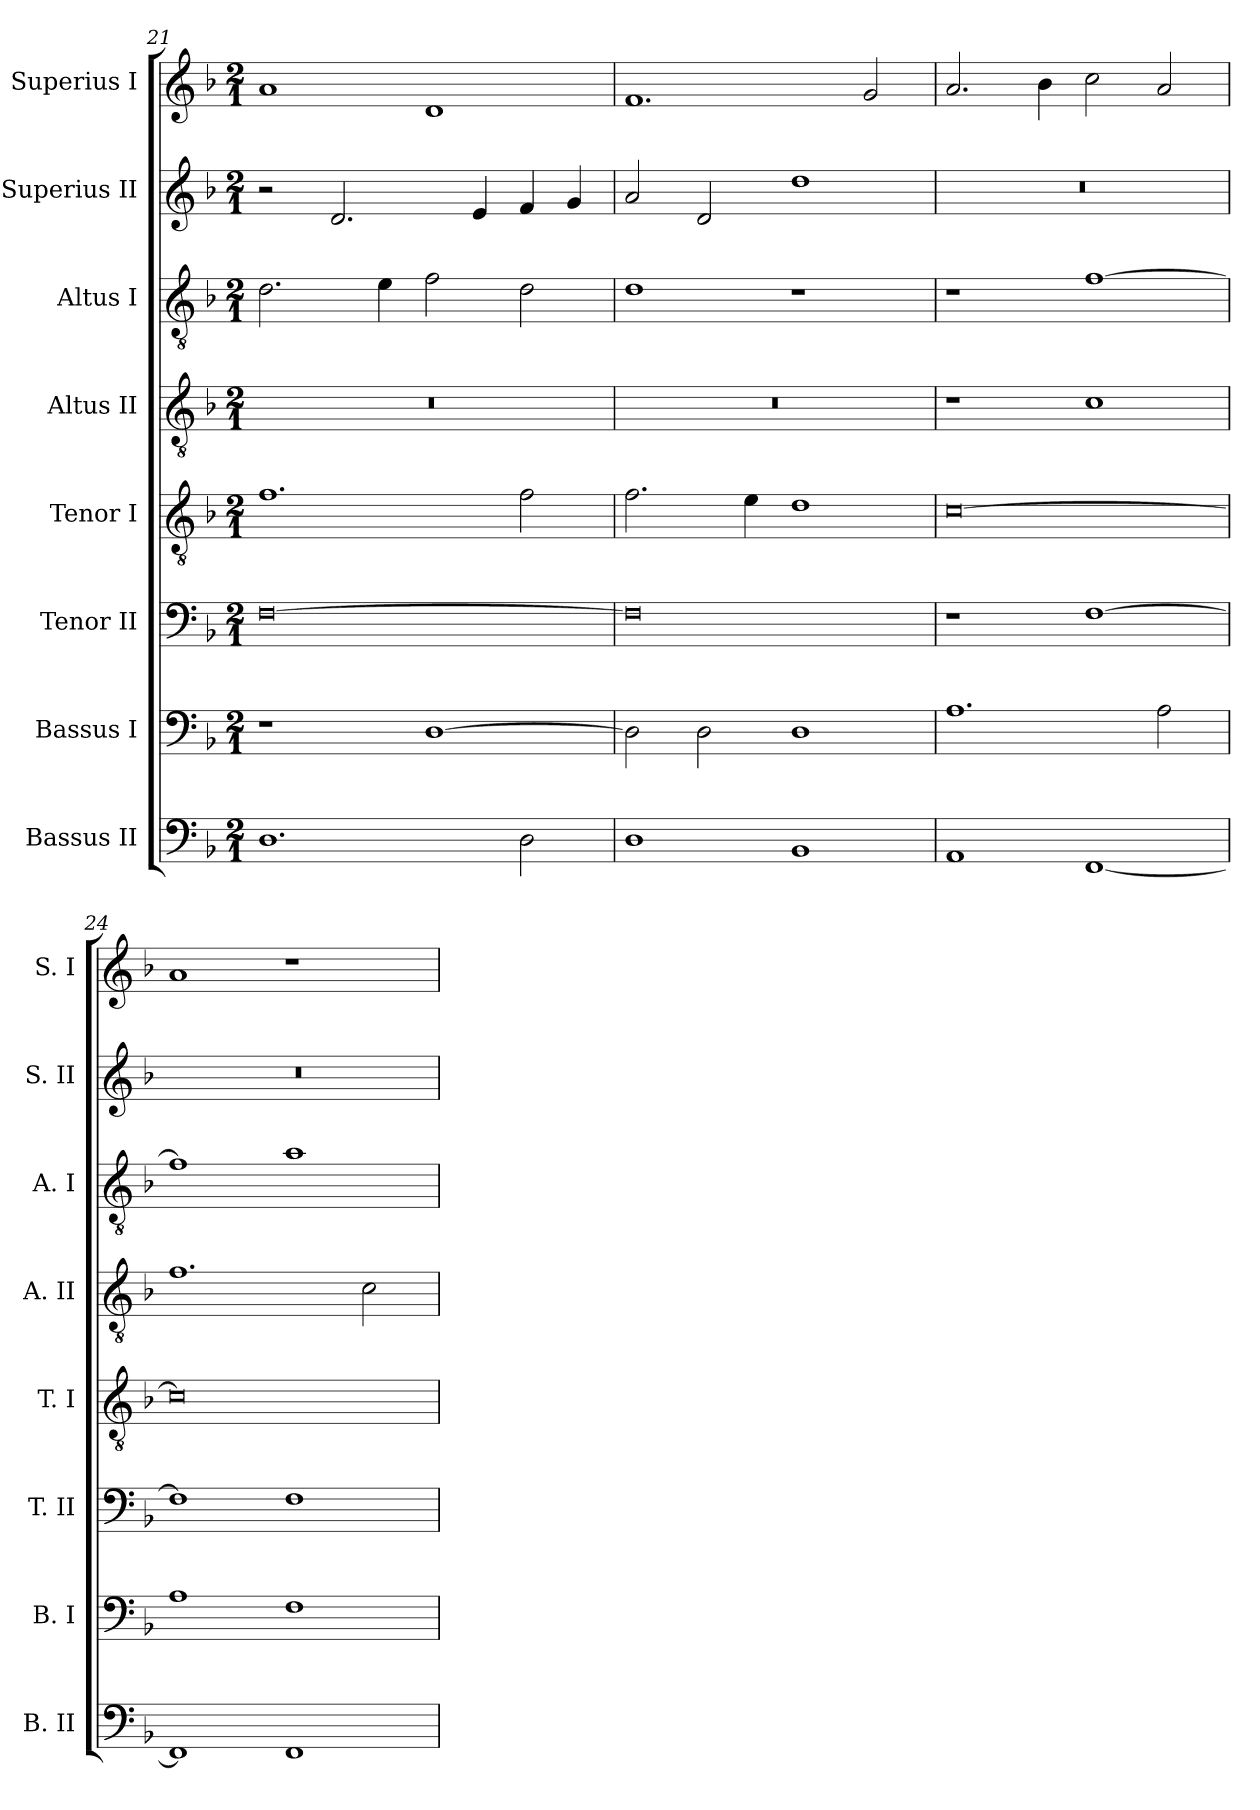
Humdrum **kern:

**kern	**kern	**kern	**kern	**kern	**kern	**kern	**kern
*part8	*part7	*part6	*part5	*part4	*part3	*part2	*part1
*staff8	*staff7	*staff6	*staff5	*staff4	*staff3	*staff2	*staff1
*I"Bassus II	*I"Bassus I	*I"Tenor II	*I"Tenor I	*I"Altus II	*I"Altus I	*I"Superius II	*I"Superius I
*I'B. II	*I'B. I	*I'T. II	*I'T. I	*I'A. II	*I'A. I	*I'S. II	*I'S. I
*clefF4	*clefF4	*clefF4	*clefGv2	*clefGv2	*clefGv2	*clefG2	*clefG2
*k[b-]	*k[b-]	*k[b-]	*k[b-]	*k[b-]	*k[b-]	*k[b-]	*k[b-]
*F:	*F:	*F:	*F:	*F:	*F:	*F:	*F:
*M2/1	*M2/1	*M2/1	*M2/1	*M2/1	*M2/1	*M2/1	*M2/1
=21	=21	=21	=21	=21	=21	=21	=21
1.D	1r	[0F	1.f	0r	2.d	2r	1a
.	.	.	.	.	.	2.d	.
.	.	.	.	.	4e	.	.
.	[1D	.	.	.	2f	.	1d
.	.	.	.	.	.	4e	.
2D	.	.	2f	.	2d	4f	.
.	.	.	.	.	.	4g	.
=22	=22	=22	=22	=22	=22	=22	=22
1D	2D]	0F]	2.f	0r	1d	2a	1.f
.	2D	.	.	.	.	2d	.
.	.	.	4e	.	.	.	.
1BB-	1D	.	1d	.	1r	1dd	.
.	.	.	.	.	.	.	2g
=23	=23	=23	=23	=23	=23	=23	=23
1AA	1.A	1r	[0c	1r	1r	0r	2.a
.	.	.	.	.	.	.	4b-
[1FF	.	[1F	.	1c	[1f	.	2cc
.	2A	.	.	.	.	.	2a
=24	=24	=24	=24	=24	=24	=24	=24
1FF]	1A	1F]	0c]	1.f	1f]	0r	1a
1FF	1F	1F	.	.	1a	.	1r
.	.	.	.	2c	.	.	.
=	=	=	=	=	=	=	=
*-	*-	*-	*-	*-	*-	*-	*-
